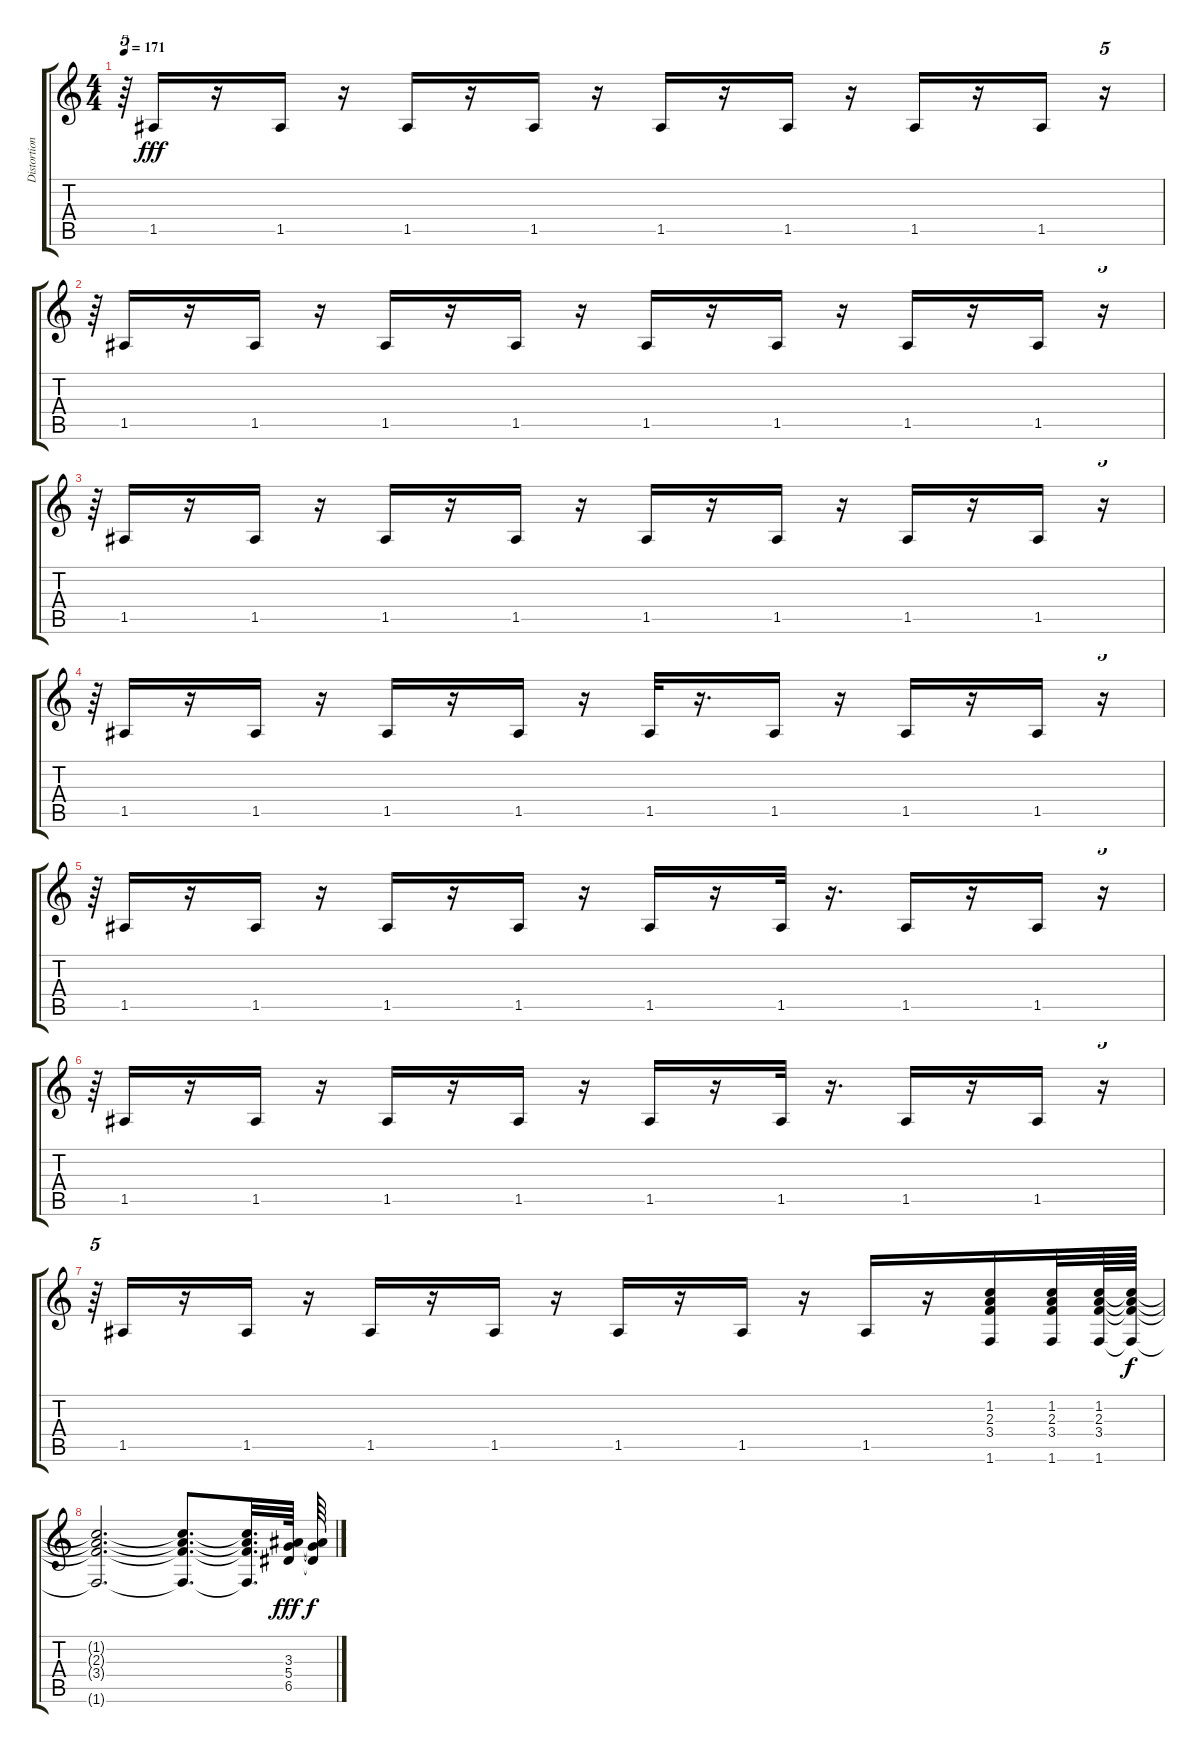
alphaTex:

\track ("Distortion" "Distortion") {instrument overdrivenguitar}
\staff {score tabs}
\tuning (E4 B3 G3 D3 A2 E2) {hide}
\ts (4 4)
\tempo 171
\clef g2
\ks c
r.64{tu (5 4) dy fff} 1.5.16 r.16 1.5.16 r.16 1.5.16 r.16 1.5.16 r.16 1.5.16 r.16 1.5.16 r.16 1.5.16 r.16 1.5.16 r.16{tu (5 4)} |
r.64{tu (5 4)} 1.5.16 r.16 1.5.16 r.16 1.5.16 r.16 1.5.16 r.16 1.5.16 r.16 1.5.16 r.16 1.5.16 r.16 1.5.16 r.16{tu (5 4)} |
r.64{tu (5 4)} 1.5.16 r.16 1.5.16 r.16 1.5.16 r.16 1.5.16 r.16 1.5.16 r.16 1.5.16 r.16 1.5.16 r.16 1.5.16 r.16{tu (5 4)} |
r.64{tu (5 4)} 1.5.16 r.16 1.5.16 r.16 1.5.16 r.16 1.5.16 r.16 1.5.32 r.16{d} 1.5.16 r.16 1.5.16 r.16 1.5.16 r.16{tu (5 4)} |
r.64{tu (5 4)} 1.5.16 r.16 1.5.16 r.16 1.5.16 r.16 1.5.16 r.16 1.5.16 r.16 1.5.32 r.16{d} 1.5.16 r.16 1.5.16 r.16{tu (5 4)} |
r.64{tu (5 4)} 1.5.16 r.16 1.5.16 r.16 1.5.16 r.16 1.5.16 r.16 1.5.16 r.16 1.5.32 r.16{d} 1.5.16 r.16 1.5.16 r.16{tu (5 4)} |
r.64{tu (5 4)} 1.5.16 r.16 1.5.16 r.16 1.5.16 r.16 1.5.16 r.16 1.5.16 r.16 1.5.16 r.16 1.5.16 r.16 (1.2 2.3 3.4 1.6).16 (1.2 2.3 3.4 1.6).32 (1.2 2.3 3.4 1.6).64 (1.2{t} 2.3{t} 3.4{t} 1.6{t}).64{dy f} |
(1.2{t} 2.3{t} 3.4{t} 1.6{t}).2{d} (1.2{t} 2.3{t} 3.4{t} 1.6{t}).8{d} (1.2{t} 2.3{t} 3.4{t} 1.6{t}).32{d} (3.3 5.4 6.5).64{dy fff} (3.3{t} 5.4{t} 6.5{t}).64{dy f}
